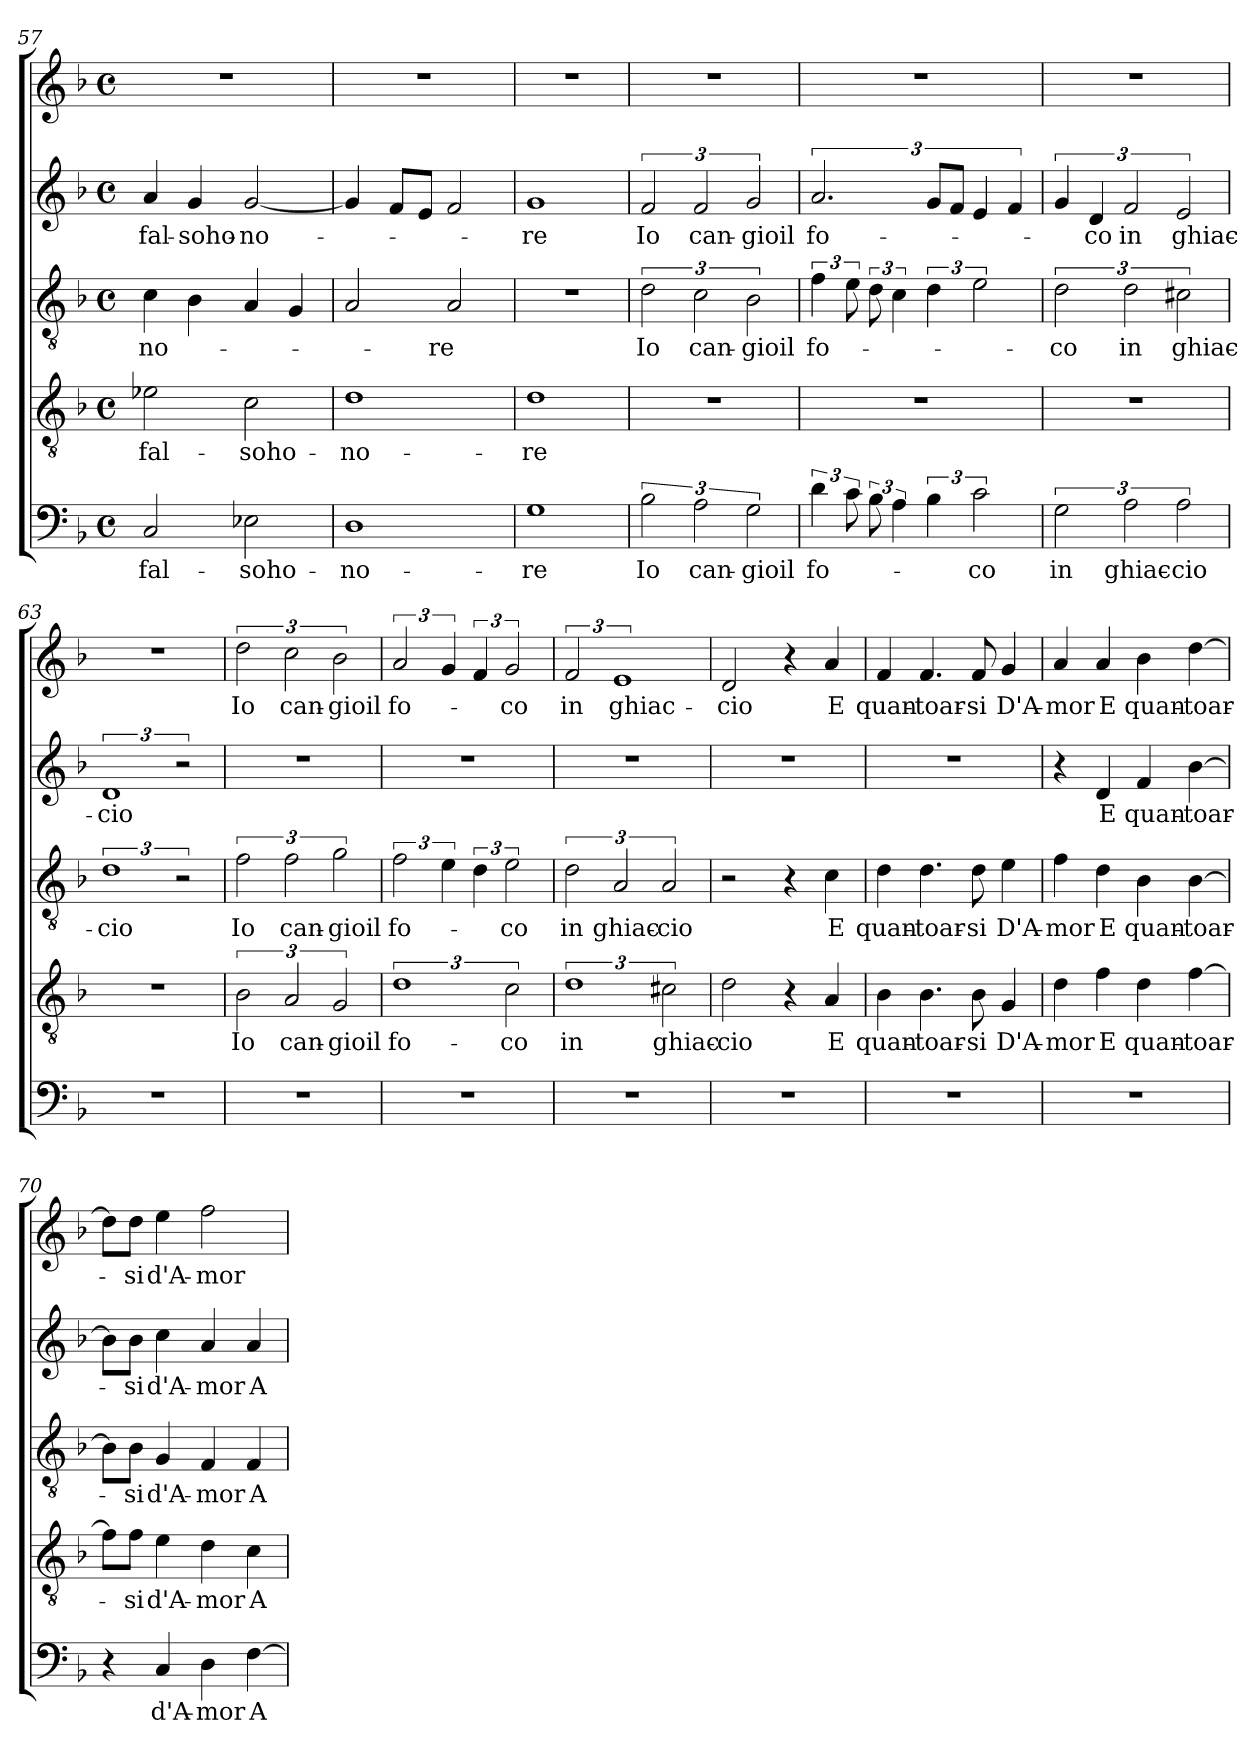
**kern	**text	**kern	**text	**kern	**text	**kern	**text	**kern	**text
*part5	*part5	*part4	*part4	*part3	*part3	*part2	*part2	*part1	*part1
*staff5	*staff5	*staff4	*staff4	*staff3	*staff3	*staff2	*staff2	*staff1	*staff1
*clefF4	*	*clefGv2	*	*clefGv2	*	*clefG2	*	*clefG2	*
*k[b-]	*	*k[b-]	*	*k[b-]	*	*k[b-]	*	*k[b-]	*
*F:	*	*F:	*	*F:	*	*F:	*	*F:	*
*M4/4	*	*M4/4	*	*M4/4	*	*M4/4	*	*M4/4	*
*met(c)	*	*met(c)	*	*met(c)	*	*met(c)	*	*met(c)	*
=57	=57	=57	=57	=57	=57	=57	=57	=57	=57
2C/	fal-	2e-X\	fal-	4c\	-no-	4a/	fal-	1r	.
.	.	.	.	4B-\	.	4g/	-soho-	.	.
2E-X\	-soho-	2c\	-soho-	4A/	.	[2g/	-no-	.	.
.	.	.	.	4G/	.	.	.	.	.
=58	=58	=58	=58	=58	=58	=58	=58	=58	=58
1D	-no-	1d	-no-	2A/	.	4g/]	.	1r	.
.	.	.	.	.	.	8f/L	.	.	.
.	.	.	.	.	.	8e/J	.	.	.
.	.	.	.	2A/	-re	2f/	.	.	.
=59	=59	=59	=59	=59	=59	=59	=59	=59	=59
1G	-re	1d	-re	1r	.	1g	-re	1r	.
=60	=60	=60	=60	=60	=60	=60	=60	=60	=60
3B-\	Io	1r	.	3d\	Io	3f/	Io	1r	.
3A\	can-	.	.	3c\	can-	3f/	can-	.	.
3G\	-gioil	.	.	3B-\	-gioil	3g/	-gioil	.	.
!!LO:LB:g=z
=61	=61	=61	=61	=61	=61	=61	=61	=61	=61
6d\	fo-	1r	.	6f\	fo-	3.a/	fo-	1r	.
12c\	.	.	.	12e\	.	.	.	.	.
12B-\	.	.	.	12d\	.	.	.	.	.
6A\	.	.	.	6c\	.	.	.	.	.
6B-\	.	.	.	6d\	.	12g/L	.	.	.
.	.	.	.	.	.	12f/J	.	.	.
3c\	-co	.	.	3e\	.	6e/	.	.	.
.	.	.	.	.	.	6f/	.	.	.
=62	=62	=62	=62	=62	=62	=62	=62	=62	=62
3G\	in	1r	.	3d\	-co	6g/	.	1r	.
.	.	.	.	.	.	6d/	-co	.	.
3A\	ghiac-	.	.	3d\	in	3f/	in	.	.
3A\	-cio	.	.	3c#X\	ghiac-	3e/	ghiac-	.	.
=63	=63	=63	=63	=63	=63	=63	=63	=63	=63
1r	.	1r	.	3%2d	-cio	3%2d	-cio	1r	.
.	.	.	.	3r	.	3r	.	.	.
=64	=64	=64	=64	=64	=64	=64	=64	=64	=64
1r	.	3B-\	Io	3f\	Io	1r	.	3dd\	Io
.	.	3A/	can-	3f\	can-	.	.	3cc\	can-
.	.	3G/	-gioil	3g\	-gioil	.	.	3b-\	-gioil
=65	=65	=65	=65	=65	=65	=65	=65	=65	=65
1r	.	3%2d	fo-	3f\	fo-	1r	.	3a/	fo-
.	.	.	.	6e\	.	.	.	6g/	.
.	.	.	.	6d\	.	.	.	6f/	.
.	.	3c\	-co	3e\	-co	.	.	3g/	-co
=66	=66	=66	=66	=66	=66	=66	=66	=66	=66
1r	.	3%2d	in	3d\	in	1r	.	3f/	in
.	.	.	.	3A/	ghiac-	.	.	3%2e	ghiac-
.	.	3c#X\	ghiac-	3A/	-cio	.	.	.	.
!!LO:PB:g=z
=67	=67	=67	=67	=67	=67	=67	=67	=67	=67
1r	.	2d\	-cio	2r	.	1r	.	2d/	-cio
.	.	4r	.	4r	.	.	.	4r	.
.	.	4A/	E	4c\	E	.	.	4a/	E
=68	=68	=68	=68	=68	=68	=68	=68	=68	=68
1r	.	4B-\	quan-	4d\	quan-	1r	.	4f/	quan-
.	.	4.B-\	-toar-	4.d\	-toar-	.	.	4.f/	-toar-
.	.	8B-\	-si	8d\	-si	.	.	8f/	-si
.	.	4G/	D'A-	4e\	D'A-	.	.	4g/	D'A-
=69	=69	=69	=69	=69	=69	=69	=69	=69	=69
1r	.	4d\	-mor	4f\	-mor	4r	.	4a/	-mor
.	.	4f\	E	4d\	E	4d/	E	4a/	E
.	.	4d\	quan-	4B-\	quan-	4f/	quan-	4b-\	quan-
.	.	[4f\	-toar-	[4B-\	-toar-	[4b-\	-toar-	[4dd\	-toar-
=70	=70	=70	=70	=70	=70	=70	=70	=70	=70
4r	.	8f\L]	.	8B-\L]	.	8b-\L]	.	8dd\L]	.
.	.	8f\J	-si	8B-\J	-si	8b-\J	-si	8dd\J	-si
4C/	d'A-	4e\	d'A-	4G/	d'A-	4cc\	d'A-	4ee\	d'A-
4D\	-mor	4d\	-mor	4F/	-mor	4a/	-mor	2ff\	-mor
[4F\	A	4c\	A	4F/	A	4a/	A	.	.
=	=	=	=	=	=	=	=	=	=
*-	*-	*-	*-	*-	*-	*-	*-	*-	*-
